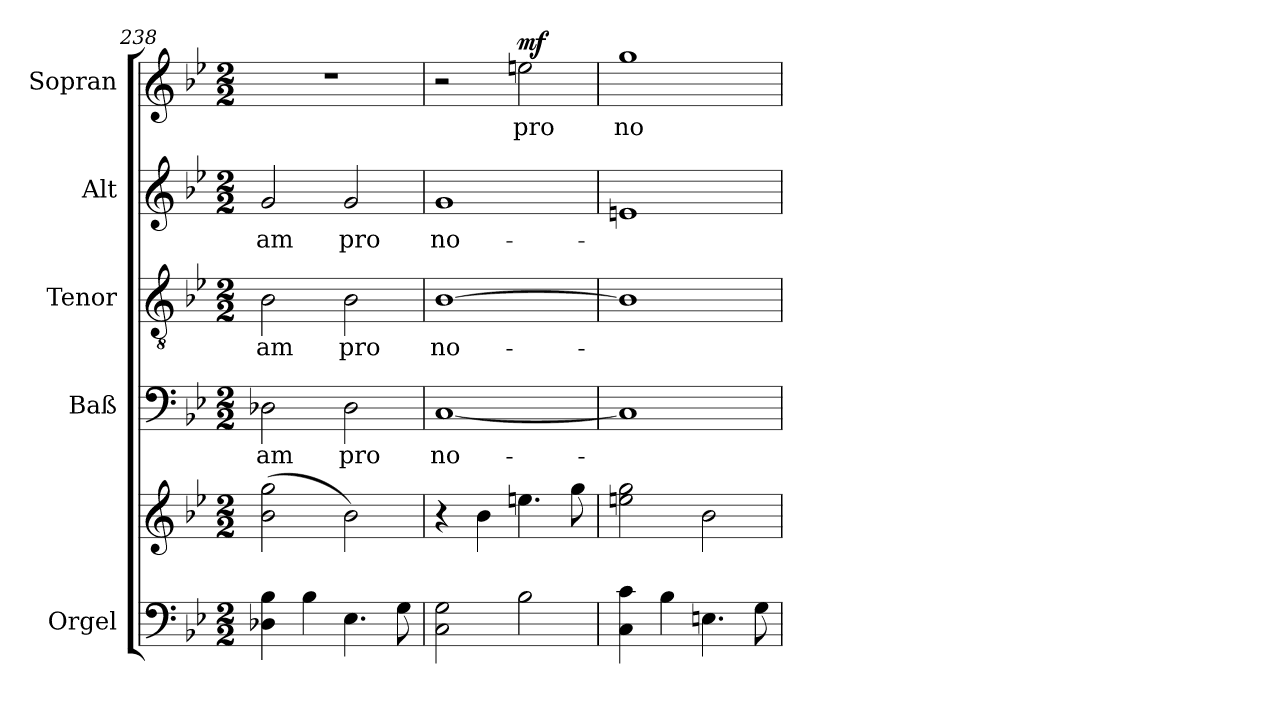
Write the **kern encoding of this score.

**kern	**kern	**kern	**text	**kern	**text	**kern	**text	**kern	**text	**dynam
*part5	*part5	*part4	*part4	*part3	*part3	*part2	*part2	*part1	*part1	*part1
*staff6	*staff5	*staff4	*staff4	*staff3	*staff3	*staff2	*staff2	*staff1	*staff1	*staff1
*I"Orgel	*	*I"Baß	*	*I"Tenor	*	*I"Alt	*	*I"Sopran	*	*
*I'Org.	*	*	*	*	*	*	*	*	*	*
*clefF4	*clefG2	*clefF4	*	*clefGv2	*	*clefG2	*	*clefG2	*	*
*k[b-e-]	*k[b-e-]	*k[b-e-]	*	*k[b-e-]	*	*k[b-e-]	*	*k[b-e-]	*	*
*B-:	*B-:	*B-:	*	*B-:	*	*B-:	*	*B-:	*	*
*M2/2	*M2/2	*M2/2	*	*M2/2	*	*M2/2	*	*M2/2	*	*
=238	=238	=238	=238	=238	=238	=238	=238	=238	=238	=238
!	!	!	!LO:LY:b	!	!LO:LY:b	!	!LO:LY:b	!	!	!
4D-X\ 4B-\	(>2b-\ 2gg\	2D-X\	-am	2B-\	-am	2g/	-am	1r	.	.
4B-\	.	.	.	.	.	.	.	.	.	.
!	!	!	!LO:LY:b	!	!LO:LY:b	!	!LO:LY:b	!	!	!
4.E-\	2b-\)	2D-\	pro	2B-\	pro	2g/	pro	.	.	.
8G\	.	.	.	.	.	.	.	.	.	.
=239	=239	=239	=239	=239	=239	=239	=239	=239	=239	=239
!	!	!	!LO:LY:b	!	!LO:LY:b	!	!LO:LY:b	!	!	!
2C\ 2G\	4r	[1C	no-	[1B-	no-	1g	no-	2r	.	.
.	4b-\	.	.	.	.	.	.	.	.	.
!	!	!	!	!	!	!	!	!	!LO:LY:b	!LO:DY:a
2B-\	4.een\	.	.	.	.	.	.	2een\	pro	mf
.	8gg\	.	.	.	.	.	.	.	.	.
=240	=240	=240	=240	=240	=240	=240	=240	=240	=240	=240
!	!	!	!	!	!	!	!	!	!LO:LY:b	!
4C\ 4c\	2een\ 2gg\	1C]	.	1B-]	.	1en	.	1gg	no-	.
4B-\	.	.	.	.	.	.	.	.	.	.
4.En\	2b-\	.	.	.	.	.	.	.	.	.
8G\	.	.	.	.	.	.	.	.	.	.
=	=	=	=	=	=	=	=	=	=	=
*-	*-	*-	*-	*-	*-	*-	*-	*-	*-	*-
